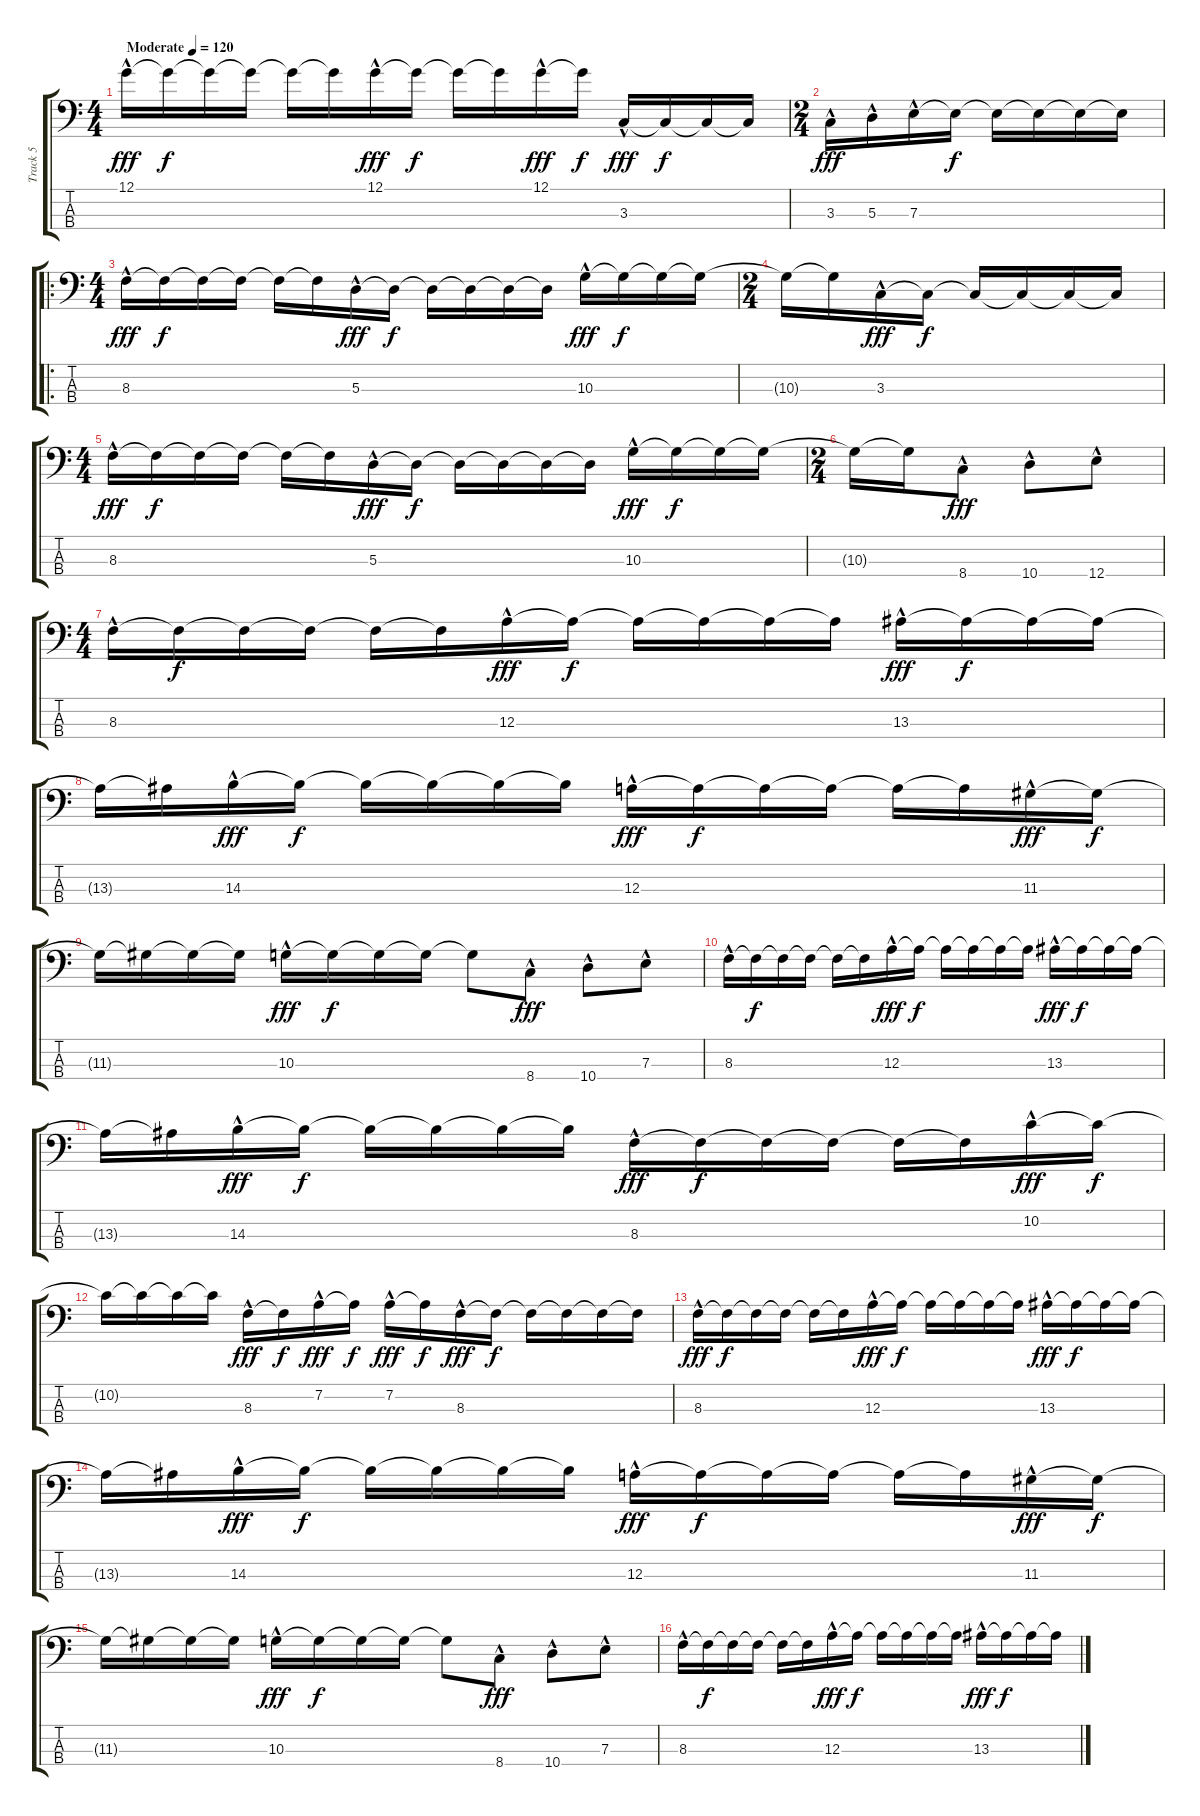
\track ("Track 5" "Track 5") {instrument electricbassfinger}
\staff {score tabs}
\tuning (G2 D2 A1 E1) {hide}
\ts (4 4)
\tempo (120 "Moderate")
\clef f4
\ks c
12.1{hac}.16{dy fff instrument electricbassfinger} 12.1{t}.16{dy f} 12.1{t}.16 12.1{t}.16 12.1{t}.16 12.1{t}.16 12.1{hac}.16{dy fff} 12.1{t}.16{dy f} 12.1{t}.16 12.1{t}.16 12.1{hac}.16{dy fff} 12.1{t}.16{dy f} 3.3{hac}.16{dy fff} 3.3{t}.16{dy f} 3.3{t}.16 3.3{t}.16 |
\ts (2 4)
3.3{hac}.16{dy fff} 5.3{hac}.16 7.3{hac}.16 7.3{t}.16{dy f} 7.3{t}.16 7.3{t}.16 7.3{t}.16 7.3{t}.16 |
\ro
\ts (4 4)
8.3{hac}.16{dy fff} 8.3{t}.16{dy f} 8.3{t}.16 8.3{t}.16 8.3{t}.16 8.3{t}.16 5.3{hac}.16{dy fff} 5.3{t}.16{dy f} 5.3{t}.16 5.3{t}.16 5.3{t}.16 5.3{t}.16 10.3{hac}.16{dy fff} 10.3{t}.16{dy f} 10.3{t}.16 10.3{t}.16 |
\ts (2 4)
10.3{t}.16 10.3{t}.16 3.3{hac}.16{dy fff} 3.3{t}.16{dy f} 3.3{t}.16 3.3{t}.16 3.3{t}.16 3.3{t}.16 |
\ts (4 4)
8.3{hac}.16{dy fff} 8.3{t}.16{dy f} 8.3{t}.16 8.3{t}.16 8.3{t}.16 8.3{t}.16 5.3{hac}.16{dy fff} 5.3{t}.16{dy f} 5.3{t}.16 5.3{t}.16 5.3{t}.16 5.3{t}.16 10.3{hac}.16{dy fff} 10.3{t}.16{dy f} 10.3{t}.16 10.3{t}.16 |
\ts (2 4)
10.3{t}.16 10.3{t}.16 8.4{hac}.8{dy fff} 10.4{hac}.8 12.4{hac}.8 |
\ts (4 4)
8.3{hac}.16 8.3{t}.16{dy f} 8.3{t}.16 8.3{t}.16 8.3{t}.16 8.3{t}.16 12.3{hac}.16{dy fff} 12.3{t}.16{dy f} 12.3{t}.16 12.3{t}.16 12.3{t}.16 12.3{t}.16 13.3{hac}.16{dy fff} 13.3{t}.16{dy f} 13.3{t}.16 13.3{t}.16 |
13.3{t}.16 13.3{t}.16 14.3{hac}.16{dy fff} 14.3{t}.16{dy f} 14.3{t}.16 14.3{t}.16 14.3{t}.16 14.3{t}.16 12.3{hac}.16{dy fff} 12.3{t}.16{dy f} 12.3{t}.16 12.3{t}.16 12.3{t}.16 12.3{t}.16 11.3{hac}.16{dy fff} 11.3{t}.16{dy f} |
11.3{t}.16 11.3{t}.16 11.3{t}.16 11.3{t}.16 10.3{hac}.16{dy fff} 10.3{t}.16{dy f} 10.3{t}.16 10.3{t}.16 10.3{t}.8 8.4{hac}.8{dy fff} 10.4{hac}.8 7.3{hac}.8 |
8.3{hac}.16 8.3{t}.16{dy f} 8.3{t}.16 8.3{t}.16 8.3{t}.16 8.3{t}.16 12.3{hac}.16{dy fff} 12.3{t}.16{dy f} 12.3{t}.16 12.3{t}.16 12.3{t}.16 12.3{t}.16 13.3{hac}.16{dy fff} 13.3{t}.16{dy f} 13.3{t}.16 13.3{t}.16 |
13.3{t}.16 13.3{t}.16 14.3{hac}.16{dy fff} 14.3{t}.16{dy f} 14.3{t}.16 14.3{t}.16 14.3{t}.16 14.3{t}.16 8.3{hac}.16{dy fff} 8.3{t}.16{dy f} 8.3{t}.16 8.3{t}.16 8.3{t}.16 8.3{t}.16 10.2{hac}.16{dy fff} 10.2{t}.16{dy f} |
10.2{t}.16 10.2{t}.16 10.2{t}.16 10.2{t}.16 8.3{hac}.16{dy fff} 8.3{t}.16{dy f} 7.2{hac}.16{dy fff} 7.2{t}.16{dy f} 7.2{hac}.16{dy fff} 7.2{t}.16{dy f} 8.3{hac}.16{dy fff} 8.3{t}.16{dy f} 8.3{t}.16 8.3{t}.16 8.3{t}.16 8.3{t}.16 |
8.3{hac}.16{dy fff} 8.3{t}.16{dy f} 8.3{t}.16 8.3{t}.16 8.3{t}.16 8.3{t}.16 12.3{hac}.16{dy fff} 12.3{t}.16{dy f} 12.3{t}.16 12.3{t}.16 12.3{t}.16 12.3{t}.16 13.3{hac}.16{dy fff} 13.3{t}.16{dy f} 13.3{t}.16 13.3{t}.16 |
13.3{t}.16 13.3{t}.16 14.3{hac}.16{dy fff} 14.3{t}.16{dy f} 14.3{t}.16 14.3{t}.16 14.3{t}.16 14.3{t}.16 12.3{hac}.16{dy fff} 12.3{t}.16{dy f} 12.3{t}.16 12.3{t}.16 12.3{t}.16 12.3{t}.16 11.3{hac}.16{dy fff} 11.3{t}.16{dy f} |
11.3{t}.16 11.3{t}.16 11.3{t}.16 11.3{t}.16 10.3{hac}.16{dy fff} 10.3{t}.16{dy f} 10.3{t}.16 10.3{t}.16 10.3{t}.8 8.4{hac}.8{dy fff} 10.4{hac}.8 7.3{hac}.8 |
8.3{hac}.16 8.3{t}.16{dy f} 8.3{t}.16 8.3{t}.16 8.3{t}.16 8.3{t}.16 12.3{hac}.16{dy fff} 12.3{t}.16{dy f} 12.3{t}.16 12.3{t}.16 12.3{t}.16 12.3{t}.16 13.3{hac}.16{dy fff} 13.3{t}.16{dy f} 13.3{t}.16 13.3{t}.16
